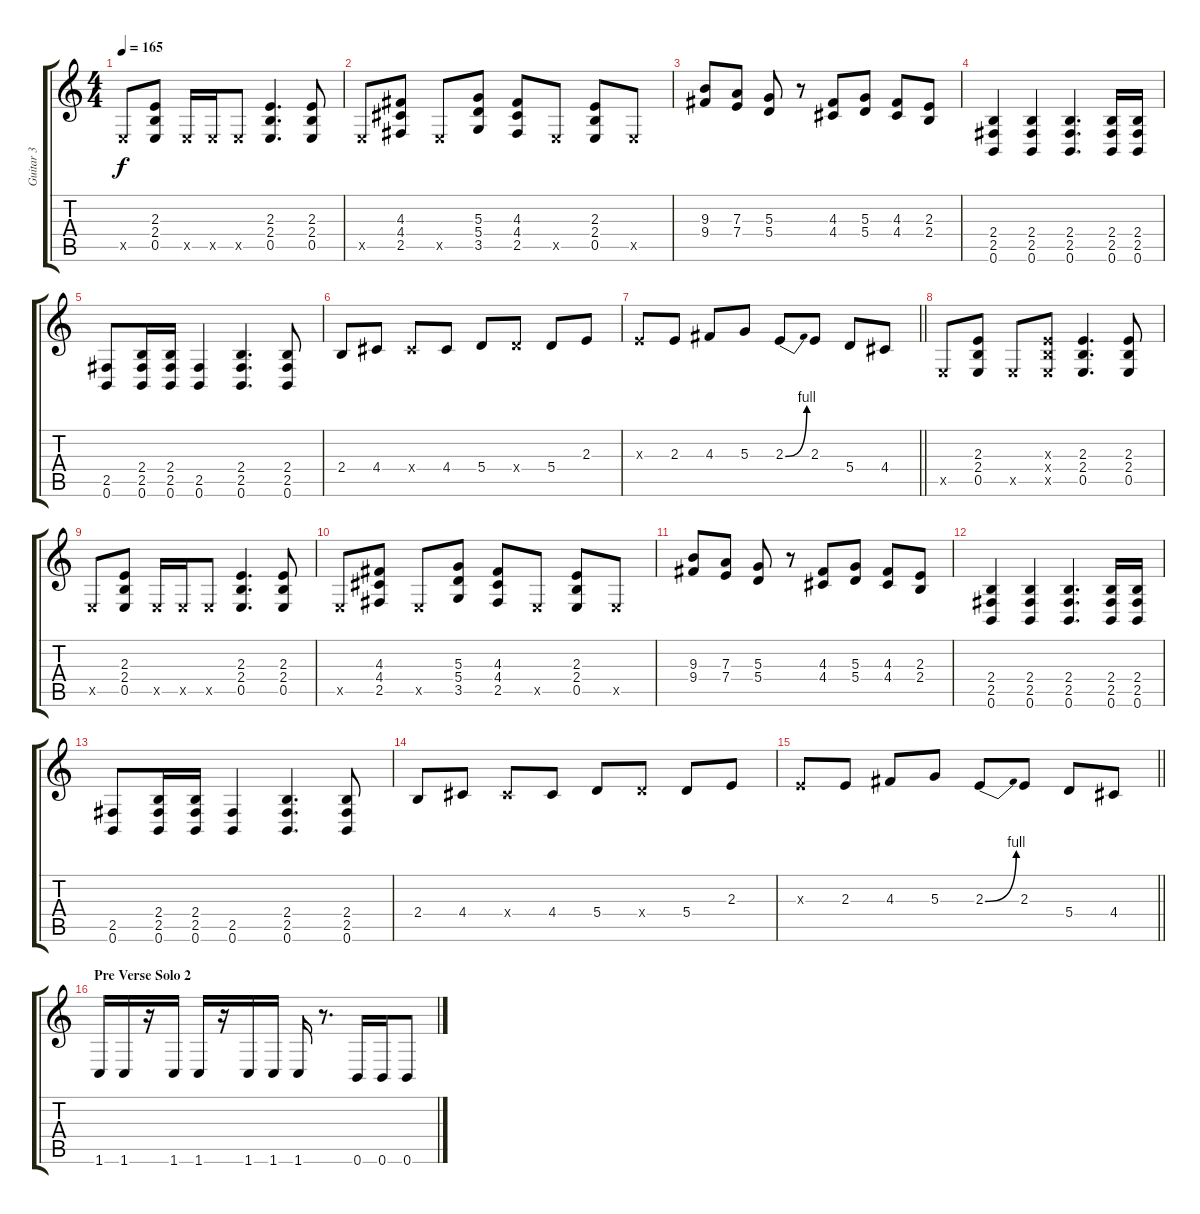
\track ("Guitar 3" "Guitar 3") {instrument distortionguitar}
\staff {score tabs}
\tuning (B3 Gb3 D3 A2 E2 B1) {hide}
\ts (4 4)
\tempo 165
\clef g2
\ks c
0.5{x}.8{dy f} (2.3 2.4 0.5).8 0.5{x}.16 0.5{x}.16 0.5{x}.8 (2.3 2.4 0.5).4{d} (2.3 2.4 0.5).8 |
0.5{x}.8 (4.3 4.4 2.5).8 0.5{x}.8 (5.3 5.4 3.5).8 (4.3 4.4 2.5).8 0.5{x}.8 (2.3 2.4 0.5).8 0.5{x}.8 |
(9.3 9.4).8 (7.3 7.4).8 (5.3 5.4).8 r.8 (4.3 4.4).8 (5.3 5.4).8 (4.3 4.4).8 (2.3 2.4).8 |
(2.4 2.5 0.6).4 (2.4 2.5 0.6).4 (2.4 2.5 0.6).4{d} (2.4 2.5 0.6).16 (2.4 2.5 0.6).16 |
(2.5 0.6).8 (2.4 2.5 0.6).16 (2.4 2.5 0.6).16 (2.5 0.6).4 (2.4 2.5 0.6).4{d} (2.4 2.5 0.6).8 |
2.4.8 4.4.8 4.4{x}.8 4.4.8 5.4.8 5.4{x}.8 5.4.8 2.3.8 |
\barLineRight lightlight
2.3{x}.8 2.3.8 4.3.8 5.3.8 2.3{be (bend 0 0 60 4)}.8 2.3.8 5.4.8 4.4.8 |
0.5{x}.8 (2.3 2.4 0.5).8 0.5{x}.8 (2.3{x} 2.4{x} 0.5{x}).8 (2.3 2.4 0.5).4{d} (2.3 2.4 0.5).8 |
0.5{x}.8 (2.3 2.4 0.5).8 0.5{x}.16 0.5{x}.16 0.5{x}.8 (2.3 2.4 0.5).4{d} (2.3 2.4 0.5).8 |
0.5{x}.8 (4.3 4.4 2.5).8 0.5{x}.8 (5.3 5.4 3.5).8 (4.3 4.4 2.5).8 0.5{x}.8 (2.3 2.4 0.5).8 0.5{x}.8 |
(9.3 9.4).8 (7.3 7.4).8 (5.3 5.4).8 r.8 (4.3 4.4).8 (5.3 5.4).8 (4.3 4.4).8 (2.3 2.4).8 |
(2.4 2.5 0.6).4 (2.4 2.5 0.6).4 (2.4 2.5 0.6).4{d} (2.4 2.5 0.6).16 (2.4 2.5 0.6).16 |
(2.5 0.6).8 (2.4 2.5 0.6).16 (2.4 2.5 0.6).16 (2.5 0.6).4 (2.4 2.5 0.6).4{d} (2.4 2.5 0.6).8 |
2.4.8 4.4.8 4.4{x}.8 4.4.8 5.4.8 5.4{x}.8 5.4.8 2.3.8 |
\barLineRight lightlight
2.3{x}.8 2.3.8 4.3.8 5.3.8 2.3{be (bend 0 0 60 4)}.8 2.3.8 5.4.8 4.4.8 |
\section ("" "Pre Verse Solo 2")
1.6.16 1.6.16 r.16 1.6.16 1.6.16 r.16 1.6.16 1.6.16 1.6.16 r.8{d} 0.6.16 0.6.16 0.6.8
